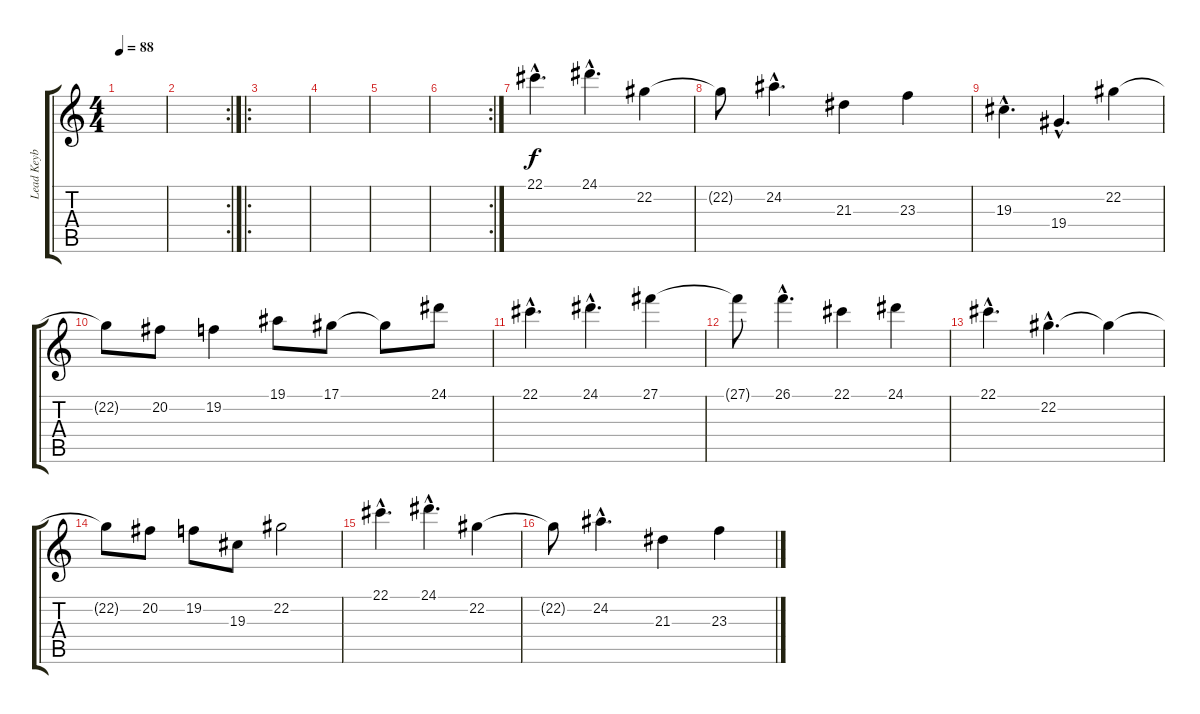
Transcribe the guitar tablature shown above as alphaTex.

\track ("Lead Keyb" "Lead Keyb") {instrument lead2sawtooth}
\staff {score tabs}
\tuning (Eb4 Bb3 Gb3 Db3 Ab2 Eb2) {hide}
\ts (4 4)
\tempo 88
\clef g2
\ks c
|
\rc 2
|
\ro
|
|
|
\rc 2
|
22.1{hac}.4{d volume 10} 24.1{hac}.4{d} 22.2.4 |
22.2{t}.8 24.2{hac}.4{d} 21.3.4 23.3.4 |
19.3{hac}.4{d} 19.4{hac}.4{d} 22.2.4 |
22.2{t}.8 20.2.8 19.2.4 19.1.8 17.1.8 17.1{t}.8 24.1.8 |
22.1{hac}.4{d volume 10} 24.1{hac}.4{d} 27.1.4 |
27.1{t}.8 26.1{hac}.4{d} 22.1.4 24.1.4 |
22.1{hac}.4{d} 22.2{hac}.4{d} 22.2{t}.4 |
22.2{t}.8 20.2.8 19.2.8 19.3.8 22.2.2 |
22.1{hac}.4{d volume 10} 24.1{hac}.4{d} 22.2.4 |
22.2{t}.8 24.2{hac}.4{d} 21.3.4 23.3.4
